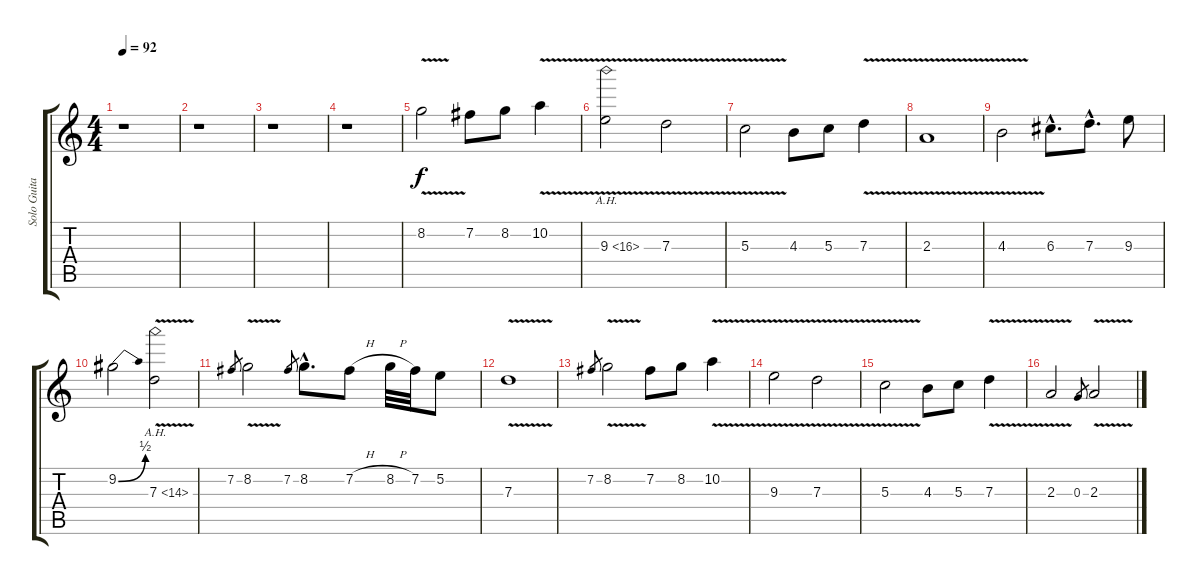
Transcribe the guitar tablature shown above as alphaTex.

\track ("Solo Guitar" "Solo Guita") {instrument distortionguitar}
\staff {score tabs}
\tuning (E4 B3 G3 D3 A2 E2) {hide}
\ts (4 4)
\tempo 92
\clef g2
\ks c
r.1{dy f} |
r.1 |
r.1 |
r.1 |
8.2{v}.2 7.2.8 8.2.8 10.2{v}.4 |
9.3{ah 7 v}.2 7.3{v}.2 |
5.3{v}.2 4.3.8 5.3.8 7.3{v}.4 |
2.3{v}.1 |
4.3{v}.2 6.3{hac}.8{d} 7.3{hac}.8{d} 9.3.8 |
9.2{be (bend 0 0 60 2)}.2 7.3{ah 7 v}.2 |
7.2.8{gr} 8.2{v}.2 7.2.8{gr} 8.2{hac}.8{d} 7.2{h}.8 8.2{h}.32 7.2.32 5.2.8 |
7.3{v}.1 |
7.2.8{gr} 8.2{v}.2 7.2.8 8.2.8 10.2{v}.4 |
9.3{v}.2 7.3{v}.2 |
5.3{v}.2 4.3.8 5.3.8 7.3{v}.4 |
2.3{v}.2 0.3.8{gr} 2.3{v}.2
